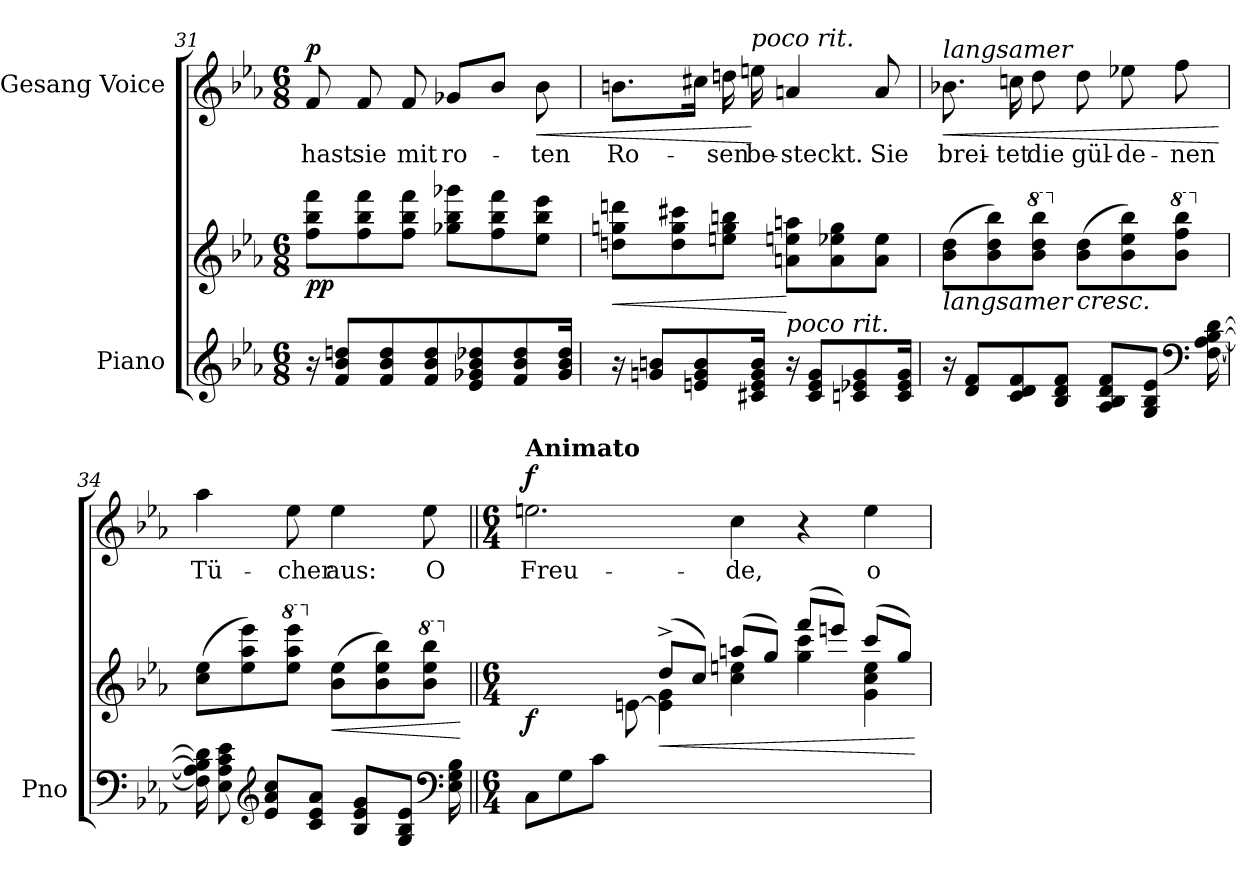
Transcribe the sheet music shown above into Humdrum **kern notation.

**kern	**kern	**dynam	**kern	**text	**dynam
*part2	*part2	*part2	*part1	*part1	*part1
*staff3	*staff2	*staff2/3	*staff1	*staff1	*staff1
*I"Piano	*	*	*I"Gesang Voice	*	*
*I'Pno	*	*	*	*	*
*clefG2	*clefG2	*	*clefG2	*	*
*k[b-e-a-]	*k[b-e-a-]	*	*k[b-e-a-]	*	*
*M6/8	*M6/8	*	*M6/8	*	*
*MM100	*MM100	*	*MM100	*	*
=31	=31	=31	=31	=31	=31
!	!	!LO:DY:b	!	!LO:LY:b	!LO:DY:a
16r	8ff\ 8bb-\ 8fff\L	pp	8f/	hast	p
8f/ 8b-/ 8ddn/L	.	.	.	.	.
!	!	!	!	!LO:LY:b	!
.	8ff\ 8bb-\ 8fff\	.	8f/	sie	.
8f/ 8b-/ 8dd/	.	.	.	.	.
!	!	!	!	!LO:LY:b	!
.	8ff\ 8bb-\ 8fff\J	.	8f/	mit	.
8f/ 8b-/ 8dd/	.	.	.	.	.
!	!	!	!	!LO:LY:b	!
.	8gg-X\ 8bb-\ 8ggg-X\L	.	8g-X/L	ro-	.
8e-/ 8g-X/ 8b-/ 8dd-X/	.	.	.	.	.
.	8ff\ 8bb-\ 8fff\	.	8b-/J	.	.
8f/ 8b-/ 8dd-/	.	.	.	.	.
!	!	!	!	!LO:LY:b	!LO:HP:b
.	8ee-\ 8bb-\ 8eee-\J	.	8b-\	-ten	<
16g-/ 16b-/ 16dd-/Jk	.	.	.	.	.
=32	=32	=32	=32	=32	=32
!	!	!LO:HP:b	!	!LO:LY:b	!
16r	8ddn\ 8ggn\ 8dddn\L	<	8.bn\L	Ro-	.
8gn/ 8bn/L	.	.	.	.	.
.	8dd\ 8gg\ 8ccc#X\	.	.	.	.
8en/ 8g/ 8b/	.	.	16cc#X\Jk	.	.
!	!	!	!	!LO:LY:b	!
.	8een\ 8gg\ 8bbn\J	.	16ddn\	-sen	.
*	*	*	*MM96	*	*
!	!	!	!LO:TX:a:i:t=poco rit.	!	!
!	!	!	!	!LO:LY:b	!
16c#X/ 16e/ 16g/ 16b/Jk	.	.	16een\	be-	[
!	!LO:TX:b:i:t=poco rit.	!	!	!	!
!	!	!	!	!LO:LY:b	!
16r	8an\ 8een\ 8aan\L	[	4an/	-steckt.	.
8c#/ 8e/ 8g/L	.	.	.	.	.
.	8a\ 8ee-X\ 8gg\	.	.	.	.
8cn/ 8e-X/ 8g/	.	.	.	.	.
!	!	!	!	!LO:LY:b	!
.	8a\ 8ee-\J	.	8a/	Sie	.
16c/ 16e-/ 16g/Jk	.	.	.	.	.
!!LO:LB:g=z
=33	=33	=33	=33	=33	=33
*	*	*	*MM92	*	*
!	!	!	!LO:TX:a:i:t=langsamer	!	!
!	!LO:TX:b:i:t=langsamer	!	!	!	!
!	!	!	!	!LO:LY:b	!LO:HP:b
16r	(>8b-\ 8dd\L	.	8.b-X\	brei-	<
8d/ 8f/L	.	.	.	.	.
.	8b-\ 8dd\ 8bb-\)	.	.	.	.
!	!	!	!	!LO:LY:b	!
8c/ 8d/ 8f/	.	.	16ccn\	-tet	.
*	*8va	*	*	*	*
!	!	!	!	!LO:LY:b	!
.	8bb-\ 8ddd\ 8bbb-\J	.	8dd\	die	.
8B-/ 8d/ 8f/J	.	.	.	.	.
*	*X8va	*	*	*	*
!	!LO:TX:b:i:t=cresc.	!	!	!	!
!	!	!	!	!LO:LY:b	!
.	(>8b-\ 8dd\L	.	8dd\	gül-	.
8A-/ 8B-/ 8d/ 8f/L	.	.	.	.	.
!	!	!	!	!LO:LY:b	!
.	8b-\ 8ee-\ 8bb-\)	.	8ee-X\	-de-	.
8G/ 8B-/ 8e-/J	.	.	.	.	.
*	*8va	*	*	*	*
!	!	!	!	!LO:LY:b	!
.	8bb-\ 8fff\ 8bbb-\J	.	8ff\	-nen	.
*clefF4	*	*	*	*	*
[16F\ [16A-\ [16B-\ [16d\	.	.	.	.	.
.	.	.	.	.	[
=34	=34	=34	=34	=34	=34
*	*X8va	*	*	*	*
*	*	*	*MM88	*	*
!	!	!	!	!LO:LY:b	!
16F\] 16A-\] 16B-\] 16d\]	(>8cc\ 8ee-\L	.	4aa-\	Tü-	.
8E-\ 8A-\ 8c\ 8e-\	.	.	.	.	.
.	8ee-\ 8aa-\ 8eee-\)	.	.	.	.
*clefG2	*	*	*	*	*
8e-/ 8a-/ 8cc/L	.	.	.	.	.
*	*8va	*	*	*	*
!	!	!	!	!LO:LY:b	!
.	8eee-\ 8aaa-\ 8eeee-\J	.	8ee-\	-cher	.
8c/ 8e-/ 8a-/J	.	.	.	.	.
*	*X8va	*	*	*	*
*	*	*	*MM84	*	*
!	!	!LO:HP:b	!	!LO:LY:b	!
.	(>8b-\ 8ee-\L	<	4ee-\	aus:	.
8B-/ 8e-/ 8g/L	.	.	.	.	.
.	8b-\ 8ee-\ 8bb-\)	.	.	.	.
8G/ 8B-/ 8e-/J	.	.	.	.	.
*	*8va	*	*	*	*
!	!	!	!	!LO:LY:b	!
.	8bb-\ 8eee-\ 8bbb-\J	.	8ee-\	O	.
*clefF4	*	*	*	*	*
16E-\ 16G\ 16B-\	.	.	.	.	.
.	.	[	.	.	.
=35||	=35||	=35||	=35||	=35||	=35||
*M6/4	*M6/4	*	*M6/4	*	*
*	*X8va	*	*	*	*
*	*	*	*MM116	*	*
*	*^	*	*	*	*
!	!	!	!	!LO:TX:a:B:t=Animato	!	!
!	!	!	!LO:DY:b	!	!LO:LY:b	!LO:DY:a
(>8C\L	2ryy	4.ryy	f	2.een\	Freu-	f
8G\	.	.	.	.	.	.
8c\J	.	.	.	.	.	.
1ryy	.	[8en\)	.	.	.	.
!	!	!	!LO:HP:b	!	!	!
.	(>8dd^/L	4e\] 4g\	<	.	.	.
.	8cc/J)	.	.	.	.	.
!	!	!	!	!	!LO:LY:b	!
.	(>8aan/L	4cc\ 4een\	.	4cc\	-de,	.
.	8gg/J)	.	.	.	.	.
.	(>8fff/L	4gg\ 4ccc\	.	4r	.	.
.	8eeen/J)	.	.	.	.	.
!	!	!	!	!	!LO:LY:b	!
.	(>8ccc/L	4g\ 4cc\ 4ee\	.	4ee\	o	.
8ryy	8gg/J)	.	.	.	.	.
*	*v	*v	*	*	*	*
.	.	[	.	.	.
=	=	=	=	=	=
*-	*-	*-	*-	*-	*-
